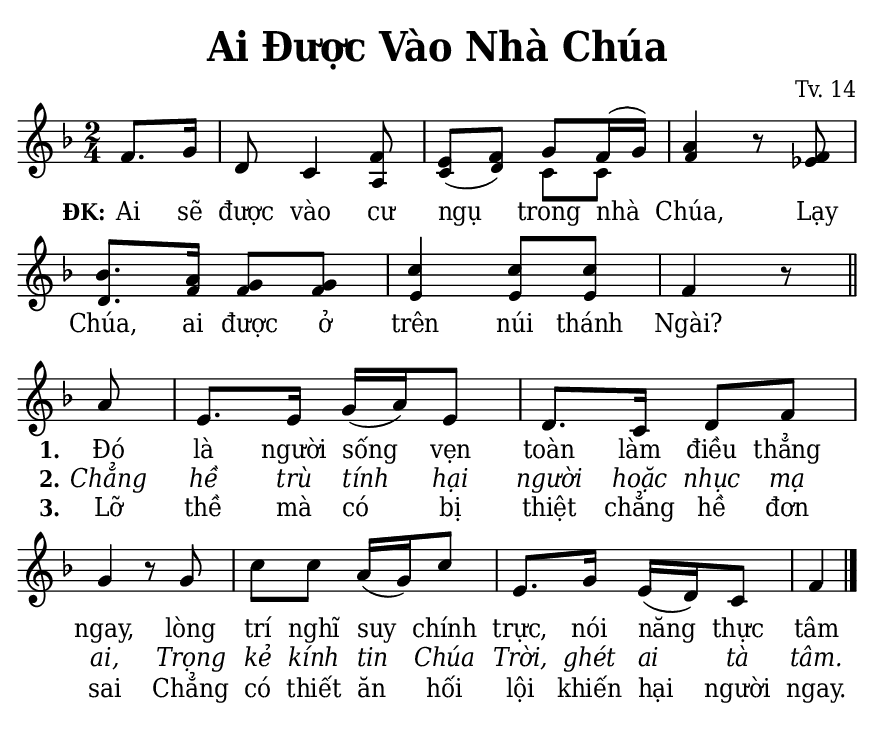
% Cài đặt chung\
\version "2.22.1"
\include "english.ly"

\header {
  title = \markup { \fontsize #1 "Ai Được Vào Nhà Chúa" }
  composer = "Tv. 14"
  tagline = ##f
}

% Nhạc phiên khúc
nhacPhienKhucSop = \relative c' {
  \partial 4 f8. g16 |
  d8 c4 f8 |
  e (f) g f16 (g) |
  a4 r8 f |
  bf8. a16 g8 g |
  c4 c8 c |
  f,4 r8 \bar "||" \break
  
  a8 |
  e8. e16 g (a) e8 |
  d8. c16 d8 f |
  g4 r8 g |
  c c a16 (g) c8 |
  e,8. g16 e (d) c8 |
  f4 \bar "|."
}

nhacPhienKhucAlto = \relative c' {
  f8. g16 |
  d8 c4 a8 |
  c (d) c [c] |
  f4 r8 ef |
  d8. f16 f8 f |
  e4 e8 e |
  f4 r8
}

% Lời phiên khúc
loiPhienKhucSop = \lyrics {
  \set stanza = "ĐK:"
  Ai sẽ được vào cư ngụ trong nhà Chúa,
  Lạy Chúa, ai được ở trên núi thánh Ngài?
  <<
    {
      \set stanza = "1."
      Đó là người sống vẹn toàn làm điều thẳng ngay,
      lòng trí nghĩ suy chính trực,
      nói năng thực tâm
    }
    \new Lyrics {
	    \set associatedVoice = "beSop"
	    \set stanza = "2."
      \override Lyrics.LyricText.font-shape = #'italic
	    Chẳng hề trù tính hại người
	    hoặc nhục mạ ai,
	    Trọng kẻ kính tin Chúa Trời,
	    ghét ai tà tâm.
    }
    \new Lyrics {
	    \set associatedVoice = "beSop"
	    \set stanza = "3."
	    Lỡ thề mà có bị thiệt chẳng hề đơn sai
	    Chẳng có thiết ăn hối lội khiến hại người ngay.
    }
  >>
}

% Dàn trang
\paper {
  #(set-paper-size "a5")
  top-margin = 3\mm
  bottom-margin = 3\mm
  left-margin = 3\mm
  right-margin = 3\mm
  indent = #0
  #(define fonts
	 (make-pango-font-tree "Deja Vu Serif Condensed"
	 		       "Deja Vu Serif Condensed"
			       "Deja Vu Serif Condensed"
			       (/ 20 20)))
  print-page-number = ##f
}

TongNhip = {
  \key f \major \time 2/4
  \set Timing.beamExceptions = #'()
  \set Timing.baseMoment = #(ly:make-moment 1/4)
}

% Đổi kích thước nốt cho bè phụ
notBePhu =
#(define-music-function (font-size music) (number? ly:music?)
   (for-some-music
     (lambda (m)
       (if (music-is-of-type? m 'rhythmic-event)
           (begin
             (set! (ly:music-property m 'tweaks)
                   (cons `(font-size . ,font-size)
                         (ly:music-property m 'tweaks)))
             #t)
           #f))
     music)
   music)

\score {
  \new ChoirStaff <<
    \new Staff \with {
        \consists "Merge_rests_engraver"
        printPartCombineTexts = ##f
      }
      <<
      \new Voice \TongNhip \partCombine 
        \nhacPhienKhucSop
        \notBePhu -1 { \nhacPhienKhucAlto }
      \new NullVoice = beSop \nhacPhienKhucSop
      \new Lyrics \lyricsto beSop \loiPhienKhucSop
      >>
  >>
  \layout {
    \override Lyrics.LyricSpace.minimum-distance = #1.5
    \override Score.BarNumber.break-visibility = ##(#f #f #f)
    \override Score.SpacingSpanner.uniform-stretching = ##t
  } 
}
